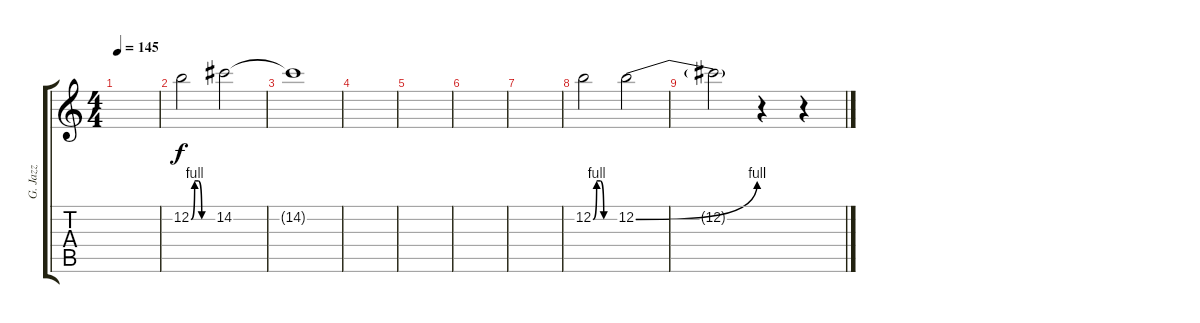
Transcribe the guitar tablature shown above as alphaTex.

\track ("G. Jazz" "G. Jazz") {instrument electricguitarjazz}
\staff {score tabs}
\tuning (E4 B3 G3 D3 A2 E2) {hide}
\ts (4 4)
\tempo 145
\clef g2
\ks c
|
12.2{be (custom 0 0 10 4 20 4 30 0 60 0)}.2 14.2.2 |
14.2{t}.1 |
|
|
|
|
12.2{be (custom 0 0 10 4 20 4 30 0 60 0)}.2 12.2{be (bend 0 0 60 4)}.2 |
12.2{t}.2 r.4 r.4
